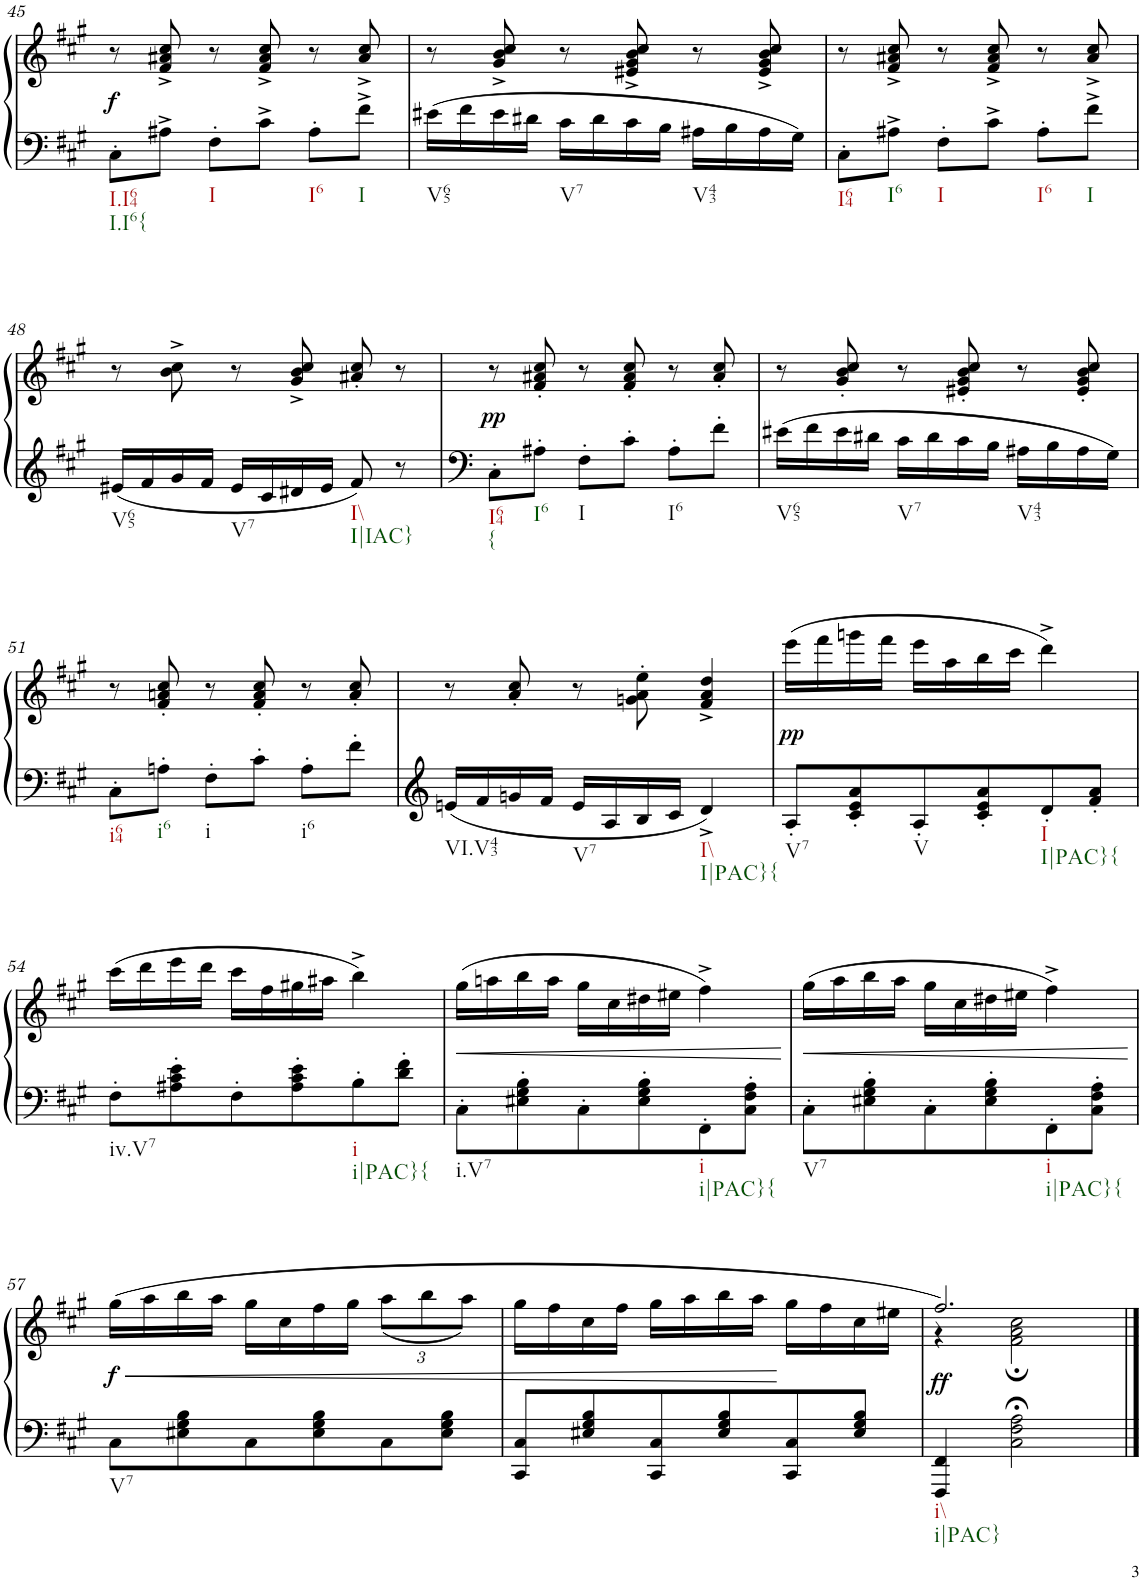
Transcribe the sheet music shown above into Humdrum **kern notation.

**kern	**kern	**dynam
*part1	*part1	*part1
*staff2	*staff1	*staff1/2
*I"Piano	*	*
*I'Pno.	*	*
!!LO:PB:g=z
*clefF4	*clefG2	*
*k[f#c#g#]	*k[f#c#g#]	*
*M3/4	*M3/4	*
=45	=45	=45
!LO:TX:b:t=I.I64	!	!
!LO:TX:b:t=I.I6{	!	!
!	!	!LO:DY:b
8C#'\L	8r	f
8A#X^\J	8f#/^ 8a#X/^ 8cc#/^	.
!LO:TX:b:t=I	!	!
8F#'\L	8r	.
8c#^\J	8f#/^ 8a#/^ 8cc#/^	.
!LO:TX:b:t=I6	!	!
8A#'\L	8r	.
!LO:TX:b:t=I	!	!
8f#^\J	8a#/^ 8cc#/^	.
=46	=46	=46
!LO:TX:b:t=V65	!	!
16e#X\LL	8r	.
16f#\	.	.
16e#\	8g#/^ 8b/^ 8cc#/^	.
16d#X\JJ	.	.
!LO:TX:b:t=V7	!	!
16c#\LL	8r	.
16d#\	.	.
16c#\	8e#X/^ 8g#/^ 8b/^ 8cc#/^	.
16B\JJ	.	.
!LO:TX:b:t=V43	!	!
16A#X\LL	8r	.
16B\	.	.
16A#\	8e#/^ 8g#/^ 8b/^ 8cc#/^	.
16G#\JJ	.	.
=47	=47	=47
!LO:TX:b:t=I64	!	!
8C#'\L	8r	.
!LO:TX:b:t=I6	!	!
8A#X^\J	8f#/^ 8a#X/^ 8cc#/^	.
!LO:TX:b:t=I	!	!
8F#'\L	8r	.
8c#^\J	8f#/^ 8a#/^ 8cc#/^	.
!LO:TX:b:t=I6	!	!
8A#'\L	8r	.
!LO:TX:b:t=I	!	!
8f#^\J	8a#/^ 8cc#/^	.
!!LO:LB:g=z
=48	=48	=48
!LO:TX:b:t=V65	!	!
16e#X/LL	8r	.
16f#/	.	.
16g#/	8b\^ 8cc#\^	.
16f#/JJ	.	.
!LO:TX:b:t=V7	!	!
16e#/LL	8r	.
16c#/	.	.
16d#X/	8g#/^ 8b/^ 8cc#/^	.
16e#/JJ	.	.
!LO:TX:b:t=I\\	!	!
!LO:TX:b:t=I|IAC}	!	!
8f#/	8a#X/' 8cc#/'	.
8r	8r	.
=49	=49	=49
!LO:TX:b:t=I64	!	!
!LO:TX:b:t={	!	!
!	!	!LO:DY:b
8C#'\L	8r	pp
!LO:TX:b:t=I6	!	!
8A#X'\J	8f#/' 8a#X/' 8cc#/'	.
!LO:TX:b:t=I	!	!
8F#'\L	8r	.
8c#'\J	8f#/' 8a#/' 8cc#/'	.
!LO:TX:b:t=I6	!	!
8A#'\L	8r	.
8f#'\J	8a#/' 8cc#/'	.
=50	=50	=50
!LO:TX:b:t=V65	!	!
16e#X\LL	8r	.
16f#\	.	.
16e#\	8g#/' 8b/' 8cc#/'	.
16d#X\JJ	.	.
!LO:TX:b:t=V7	!	!
16c#\LL	8r	.
16d#\	.	.
16c#\	8e#X/' 8g#/' 8b/' 8cc#/'	.
16B\JJ	.	.
!LO:TX:b:t=V43	!	!
16A#X\LL	8r	.
16B\	.	.
16A#\	8e#/' 8g#/' 8b/' 8cc#/'	.
16G#\JJ	.	.
!!LO:LB:g=z
=51	=51	=51
!LO:TX:b:t=i64	!	!
8C#'\L	8r	.
!LO:TX:b:t=i6	!	!
8An'\J	8f#/' 8an/' 8cc#/'	.
!LO:TX:b:t=i	!	!
8F#'\L	8r	.
8c#'\J	8f#/' 8a/' 8cc#/'	.
!LO:TX:b:t=i6	!	!
8A'\L	8r	.
8f#'\J	8a/' 8cc#/'	.
=52	=52	=52
!LO:TX:b:t=VI.V43	!	!
16en/LL	8r	.
16f#/	.	.
16gn/	8a/' 8cc#/'	.
16f#/JJ	.	.
!LO:TX:b:t=V7	!	!
16e/LL	8r	.
16A/	.	.
16B/	8gn\' 8a\' 8ee\'	.
16c#/JJ	.	.
!LO:TX:b:t=I\\	!	!
!LO:TX:b:t=I|PAC}{	!	!
4d^/	4f#/^ 4a/^ 4dd/^	.
=53	=53	=53
!LO:TX:b:t=V7	!	!
!	!	!LO:DY:b
8A'/L	(16eee\LL	pp
.	16fff#\	.
8c#/' 8e/' 8a/'	16gggn\	.
.	16fff#\JJ	.
!LO:TX:b:t=V	!	!
8A'/	16eee\LL	.
.	16aa\	.
8c#/' 8e/' 8a/'	16bb\	.
.	16ccc#\JJ	.
!LO:TX:b:t=I	!	!
!LO:TX:b:t=I|PAC}{	!	!
8d'/	4ddd^\)	.
8f#/' 8a/'J	.	.
!!LO:LB:g=z
=54	=54	=54
!LO:TX:b:t=iv.V7	!	!
8F#'\L	(16ccc#\LL	.
.	16ddd\	.
8A#X\' 8c#\' 8e\'	16eee\	.
.	16ddd\JJ	.
8F#'\	16ccc#\LL	.
.	16ff#\	.
8A#\' 8c#\' 8e\'	16gg#X\	.
.	16aa#X\JJ	.
!LO:TX:b:t=i	!	!
!LO:TX:b:t=i|PAC}{	!	!
8B'\	4bb^\)	.
8d\' 8f#\'J	.	.
=55	=55	=55
!LO:TX:b:t=i.V7	!	!
!	!	!LO:HP:b
8C#'\L	(16gg#\LL	<
.	16aan\	.
8E#X\' 8G#\' 8B\'	16bb\	.
.	16aa\JJ	.
8C#'\	16gg#\LL	.
.	16cc#\	.
8E#\' 8G#\' 8B\'	16dd#X\	.
.	16ee#X\JJ	.
!LO:TX:b:t=i	!	!
!LO:TX:b:t=i|PAC}{	!	!
8FF#'\	4ff#^\)	.
8C#\' 8F#\' 8A\'J	.	.
.	.	[
=56	=56	=56
!LO:TX:b:t=V7	!	!
!	!	!LO:HP:b
8C#'\L	(16gg#\LL	<
.	16aa\	.
8E#X\' 8G#\' 8B\'	16bb\	.
.	16aa\JJ	.
8C#'\	16gg#\LL	.
.	16cc#\	.
8E#\' 8G#\' 8B\'	16dd#X\	.
.	16ee#X\JJ	.
!LO:TX:b:t=i	!	!
!LO:TX:b:t=i|PAC}{	!	!
8FF#'\	4ff#^\)	.
8C#\' 8F#\' 8A\'J	.	.
.	.	[
!!LO:LB:g=z
=57	=57	=57
!LO:TX:b:t=V7	!	!
!	!	!LO:HP:b
!	!	!LO:DY:n=1:b
8C#\L	(16gg#\LL	< f
.	16aa\	.
8E#X\ 8G#\ 8B\	16bb\	.
.	16aa\JJ	.
8C#\	16gg#\LL	.
.	16cc#\	.
8E#\ 8G#\ 8B\	16ff#\	.
.	16gg#\JJ	.
*	*Xbrackettup	*
8C#\	(<12aa\L	.
.	12bb\	.
8E#\ 8G#\ 8B\J	.	.
.	12aa\J)	.
=58	=58	=58
8CC#/ 8C#/L	16gg#\LL	.
.	16ff#\	.
8E#X/ 8G#/ 8B/	16cc#\	.
.	16ff#\JJ	.
8CC#/ 8C#/	16gg#\LL	.
.	16aa\	.
8E#/ 8G#/ 8B/	16bb\	.
.	16aa\JJ	.
8CC#/ 8C#/	16gg#\LL	[
.	16ff#\	.
8E#/ 8G#/ 8B/J	16cc#\	.
.	16ee#X\JJ	.
=59	=59	=59
*	*^	*
!LO:TX:b:t=i\\	!	!	!
!LO:TX:b:t=i|PAC}	!	!	!
!	!	!	!LO:DY:b
4FFF#/ 4FF#/	2.ff#/)	4r	ff
2C#\;< 2F#\;< 2A\;<	.	2f#\; 2a\; 2cc#\;	.
*	*v	*v	*
==	==	==
*-	*-	*-
